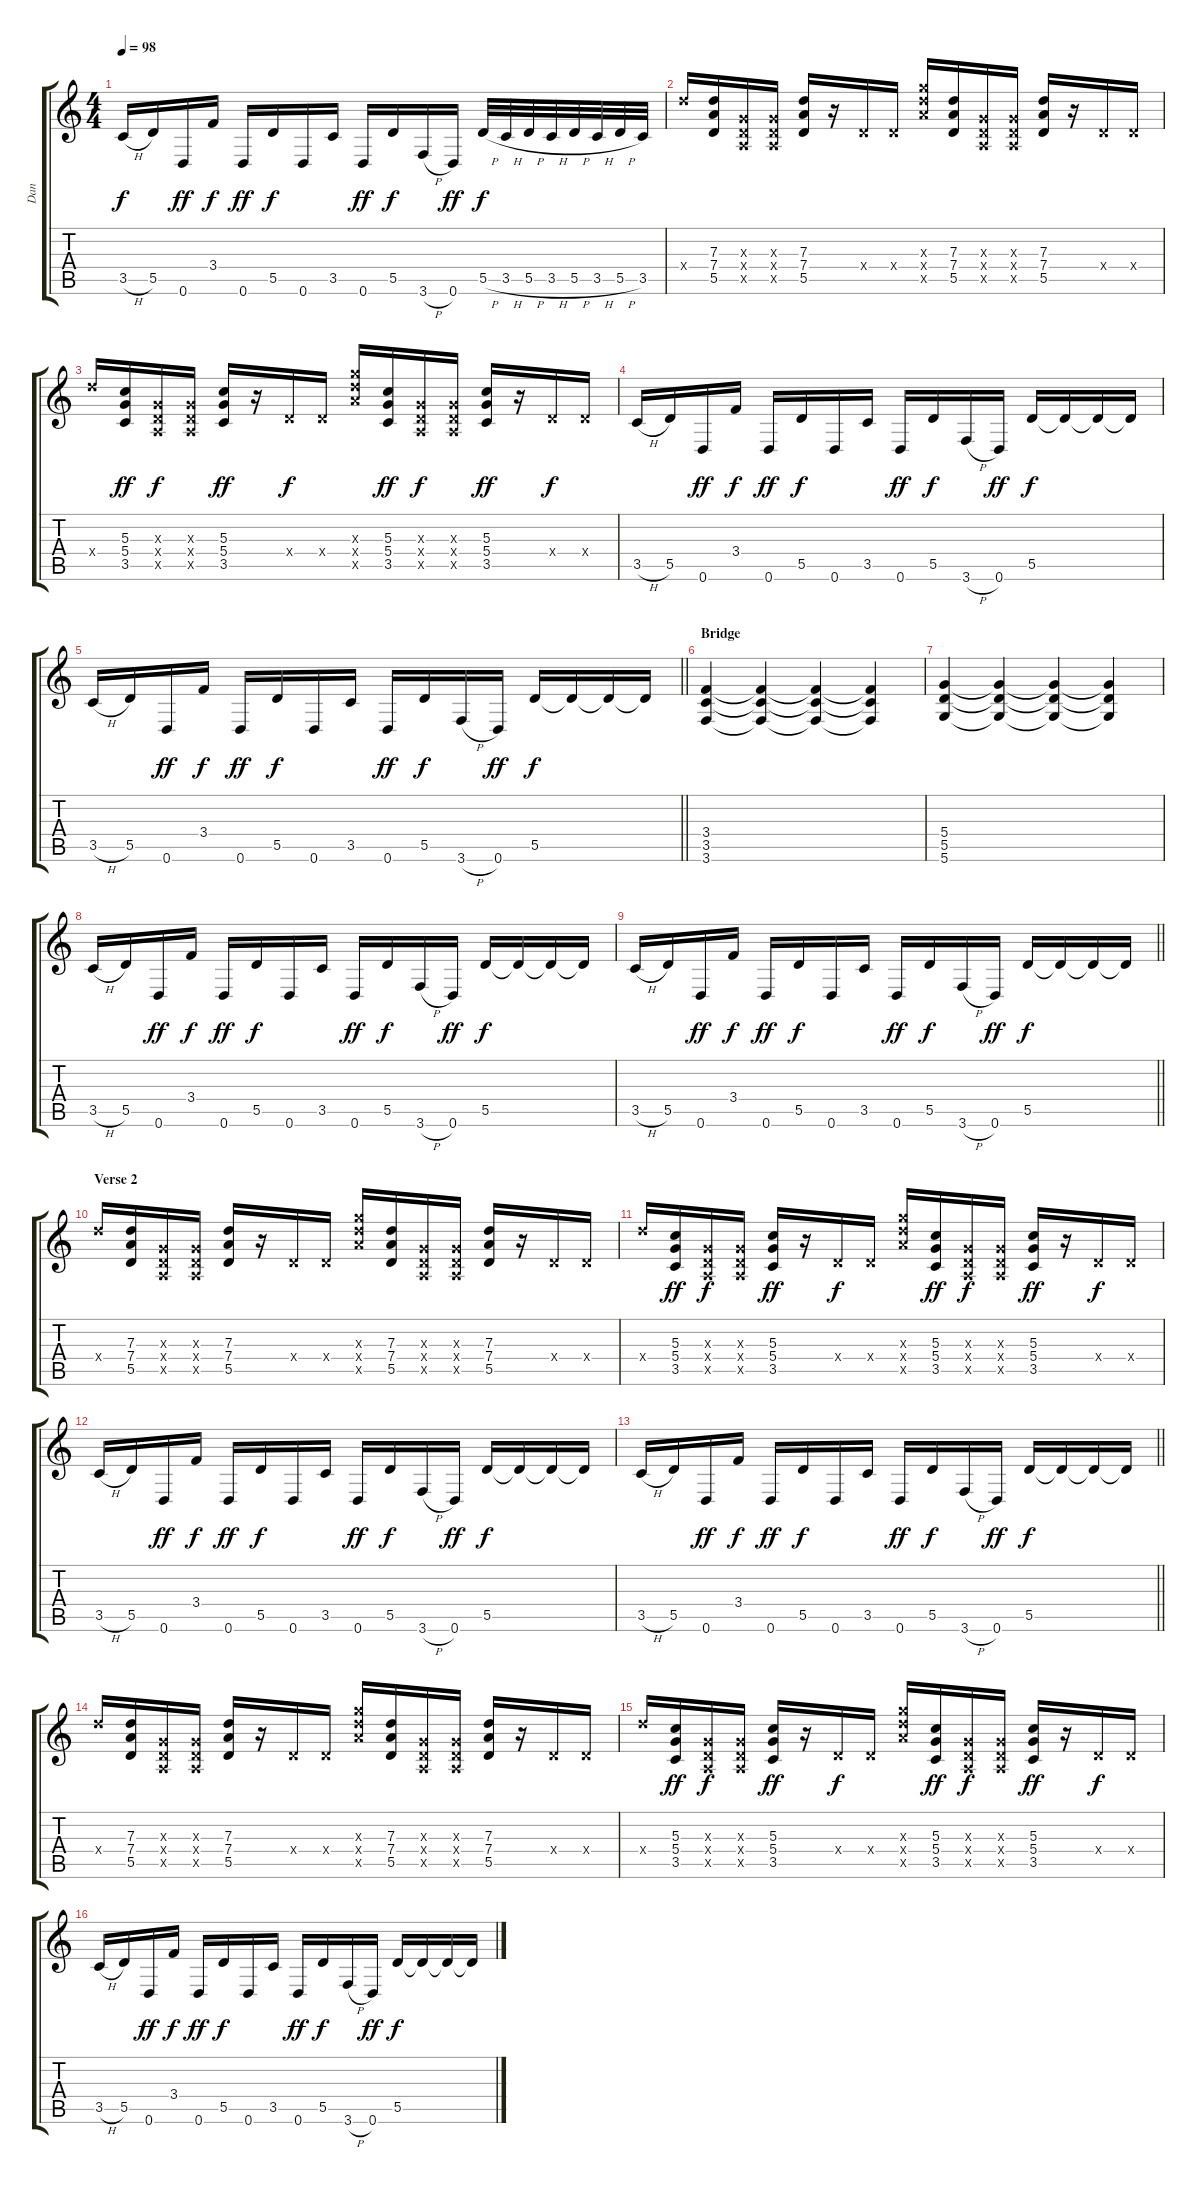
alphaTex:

\track ("Dan" "Dan") {instrument overdrivenguitar}
\staff {score tabs}
\tuning (E4 B3 G3 D3 A2 D2) {hide}
\ts (4 4)
\tempo 98
\clef g2
\ks c
3.5{h}.16{dy f} 5.5.16 0.6.16{dy ff} 3.4.16{dy f} 0.6.16{dy ff} 5.5.16{dy f} 0.6.16 3.5.16 0.6.16{dy ff} 5.5.16{dy f} 3.6{h}.16 0.6.16{dy ff} 5.5{h}.32{dy f} 3.5{h}.32 5.5{h}.32 3.5{h}.32 5.5{h}.32 3.5{h}.32 5.5{h}.32 3.5.32 |
12.4{x}.16 (7.3 7.4 5.5).16 (0.3{x} 0.4{x} 0.5{x}).16 (0.3{x} 0.4{x} 0.5{x}).16 (7.3 7.4 5.5).16 r.16 0.4{x}.16 0.4{x}.16 (12.3{x} 12.4{x} 12.5{x}).16 (7.3 7.4 5.5).16 (0.3{x} 0.4{x} 0.5{x}).16 (0.3{x} 0.4{x} 0.5{x}).16 (7.3 7.4 5.5).16 r.16 0.4{x}.16 0.4{x}.16 |
12.4{x}.16 (5.3 5.4 3.5).16{dy ff} (0.3{x} 0.4{x} 0.5{x}).16{dy f} (0.3{x} 0.4{x} 0.5{x}).16 (5.3 5.4 3.5).16{dy ff} r.16 0.4{x}.16{dy f} 0.4{x}.16 (12.3{x} 12.4{x} 12.5{x}).16 (5.3 5.4 3.5).16{dy ff} (0.3{x} 0.4{x} 0.5{x}).16{dy f} (0.3{x} 0.4{x} 0.5{x}).16 (5.3 5.4 3.5).16{dy ff} r.16 0.4{x}.16{dy f} 0.4{x}.16 |
3.5{h}.16 5.5.16 0.6.16{dy ff} 3.4.16{dy f} 0.6.16{dy ff} 5.5.16{dy f} 0.6.16 3.5.16 0.6.16{dy ff} 5.5.16{dy f} 3.6{h}.16 0.6.16{dy ff} 5.5.16{dy f} 5.5{t}.16 5.5{t}.16 5.5{t}.16 |
\barLineRight lightlight
3.5{h}.16 5.5.16 0.6.16{dy ff} 3.4.16{dy f} 0.6.16{dy ff} 5.5.16{dy f} 0.6.16 3.5.16 0.6.16{dy ff} 5.5.16{dy f} 3.6{h}.16 0.6.16{dy ff} 5.5.16{dy f} 5.5{t}.16 5.5{t}.16 5.5{t}.16 |
\section ("" "Bridge")
(3.4 3.5 3.6).4 (3.4{t} 3.5{t} 3.6{t}).4 (3.4{t} 3.5{t} 3.6{t}).4 (3.4{t} 3.5{t} 3.6{t}).4 |
(5.4 5.5 5.6).4 (5.4{t} 5.5{t} 5.6{t}).4 (5.4{t} 5.5{t} 5.6{t}).4 (5.4{t} 5.5{t} 5.6{t}).4 |
3.5{h}.16 5.5.16 0.6.16{dy ff} 3.4.16{dy f} 0.6.16{dy ff} 5.5.16{dy f} 0.6.16 3.5.16 0.6.16{dy ff} 5.5.16{dy f} 3.6{h}.16 0.6.16{dy ff} 5.5.16{dy f} 5.5{t}.16 5.5{t}.16 5.5{t}.16 |
\barLineRight lightlight
3.5{h}.16 5.5.16 0.6.16{dy ff} 3.4.16{dy f} 0.6.16{dy ff} 5.5.16{dy f} 0.6.16 3.5.16 0.6.16{dy ff} 5.5.16{dy f} 3.6{h}.16 0.6.16{dy ff} 5.5.16{dy f} 5.5{t}.16 5.5{t}.16 5.5{t}.16 |
\section ("" "Verse 2")
12.4{x}.16 (7.3 7.4 5.5).16 (0.3{x} 0.4{x} 0.5{x}).16 (0.3{x} 0.4{x} 0.5{x}).16 (7.3 7.4 5.5).16 r.16 0.4{x}.16 0.4{x}.16 (12.3{x} 12.4{x} 12.5{x}).16 (7.3 7.4 5.5).16 (0.3{x} 0.4{x} 0.5{x}).16 (0.3{x} 0.4{x} 0.5{x}).16 (7.3 7.4 5.5).16 r.16 0.4{x}.16 0.4{x}.16 |
12.4{x}.16 (5.3 5.4 3.5).16{dy ff} (0.3{x} 0.4{x} 0.5{x}).16{dy f} (0.3{x} 0.4{x} 0.5{x}).16 (5.3 5.4 3.5).16{dy ff} r.16 0.4{x}.16{dy f} 0.4{x}.16 (12.3{x} 12.4{x} 12.5{x}).16 (5.3 5.4 3.5).16{dy ff} (0.3{x} 0.4{x} 0.5{x}).16{dy f} (0.3{x} 0.4{x} 0.5{x}).16 (5.3 5.4 3.5).16{dy ff} r.16 0.4{x}.16{dy f} 0.4{x}.16 |
3.5{h}.16 5.5.16 0.6.16{dy ff} 3.4.16{dy f} 0.6.16{dy ff} 5.5.16{dy f} 0.6.16 3.5.16 0.6.16{dy ff} 5.5.16{dy f} 3.6{h}.16 0.6.16{dy ff} 5.5.16{dy f} 5.5{t}.16 5.5{t}.16 5.5{t}.16 |
\barLineRight lightlight
3.5{h}.16 5.5.16 0.6.16{dy ff} 3.4.16{dy f} 0.6.16{dy ff} 5.5.16{dy f} 0.6.16 3.5.16 0.6.16{dy ff} 5.5.16{dy f} 3.6{h}.16 0.6.16{dy ff} 5.5.16{dy f} 5.5{t}.16 5.5{t}.16 5.5{t}.16 |
12.4{x}.16 (7.3 7.4 5.5).16 (0.3{x} 0.4{x} 0.5{x}).16 (0.3{x} 0.4{x} 0.5{x}).16 (7.3 7.4 5.5).16 r.16 0.4{x}.16 0.4{x}.16 (12.3{x} 12.4{x} 12.5{x}).16 (7.3 7.4 5.5).16 (0.3{x} 0.4{x} 0.5{x}).16 (0.3{x} 0.4{x} 0.5{x}).16 (7.3 7.4 5.5).16 r.16 0.4{x}.16 0.4{x}.16 |
12.4{x}.16 (5.3 5.4 3.5).16{dy ff} (0.3{x} 0.4{x} 0.5{x}).16{dy f} (0.3{x} 0.4{x} 0.5{x}).16 (5.3 5.4 3.5).16{dy ff} r.16 0.4{x}.16{dy f} 0.4{x}.16 (12.3{x} 12.4{x} 12.5{x}).16 (5.3 5.4 3.5).16{dy ff} (0.3{x} 0.4{x} 0.5{x}).16{dy f} (0.3{x} 0.4{x} 0.5{x}).16 (5.3 5.4 3.5).16{dy ff} r.16 0.4{x}.16{dy f} 0.4{x}.16 |
3.5{h}.16 5.5.16 0.6.16{dy ff} 3.4.16{dy f} 0.6.16{dy ff} 5.5.16{dy f} 0.6.16 3.5.16 0.6.16{dy ff} 5.5.16{dy f} 3.6{h}.16 0.6.16{dy ff} 5.5.16{dy f} 5.5{t}.16 5.5{t}.16 5.5{t}.16
